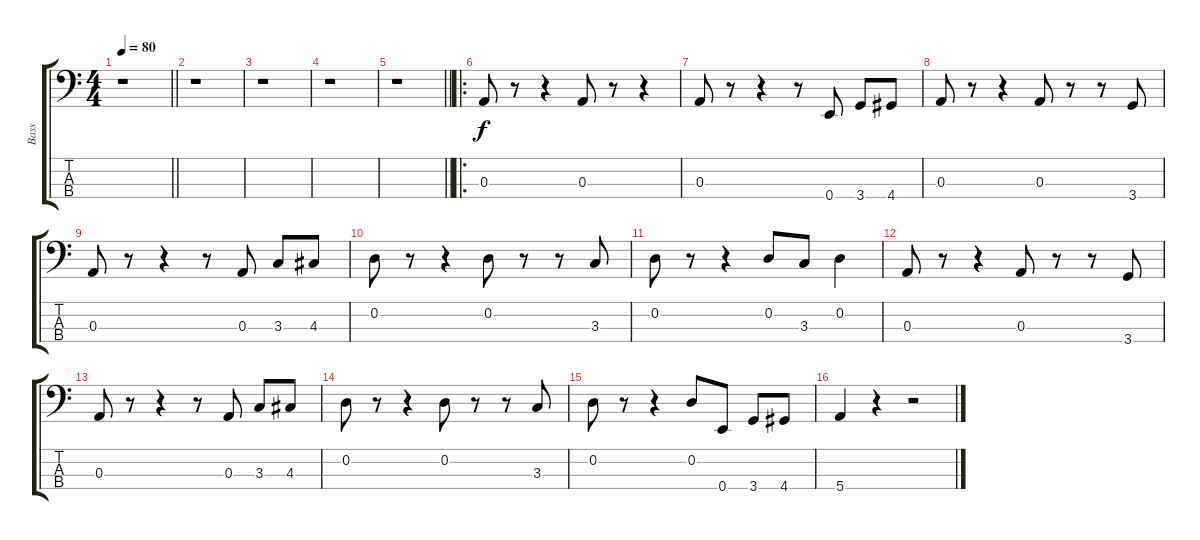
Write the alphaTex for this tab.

\track ("Bass" "Bass") {instrument acousticguitarnylon}
\staff {score tabs}
\tuning (G2 D2 A1 E1) {hide}
\ts (4 4)
\tempo 80
\clef f4
\barLineRight lightlight
\ks c
r.1{dy f instrument acousticguitarnylon} |
r.1 |
r.1 |
r.1 |
\barLineRight lightlight
r.1 |
\ro
0.3.8 r.8 r.4 0.3.8 r.8 r.4 |
0.3.8 r.8 r.4 r.8 0.4.8 3.4.8 4.4.8 |
0.3.8 r.8 r.4 0.3.8 r.8 r.8 3.4.8 |
0.3.8 r.8 r.4 r.8 0.3.8 3.3.8 4.3.8 |
0.2.8 r.8 r.4 0.2.8 r.8 r.8 3.3.8 |
0.2.8 r.8 r.4 0.2.8 3.3.8 0.2.4 |
0.3.8 r.8 r.4 0.3.8 r.8 r.8 3.4.8 |
0.3.8 r.8 r.4 r.8 0.3.8 3.3.8 4.3.8 |
0.2.8 r.8 r.4 0.2.8 r.8 r.8 3.3.8 |
0.2.8 r.8 r.4 0.2.8 0.4.8 3.4.8 4.4.8 |
5.4.4 r.4 r.2
